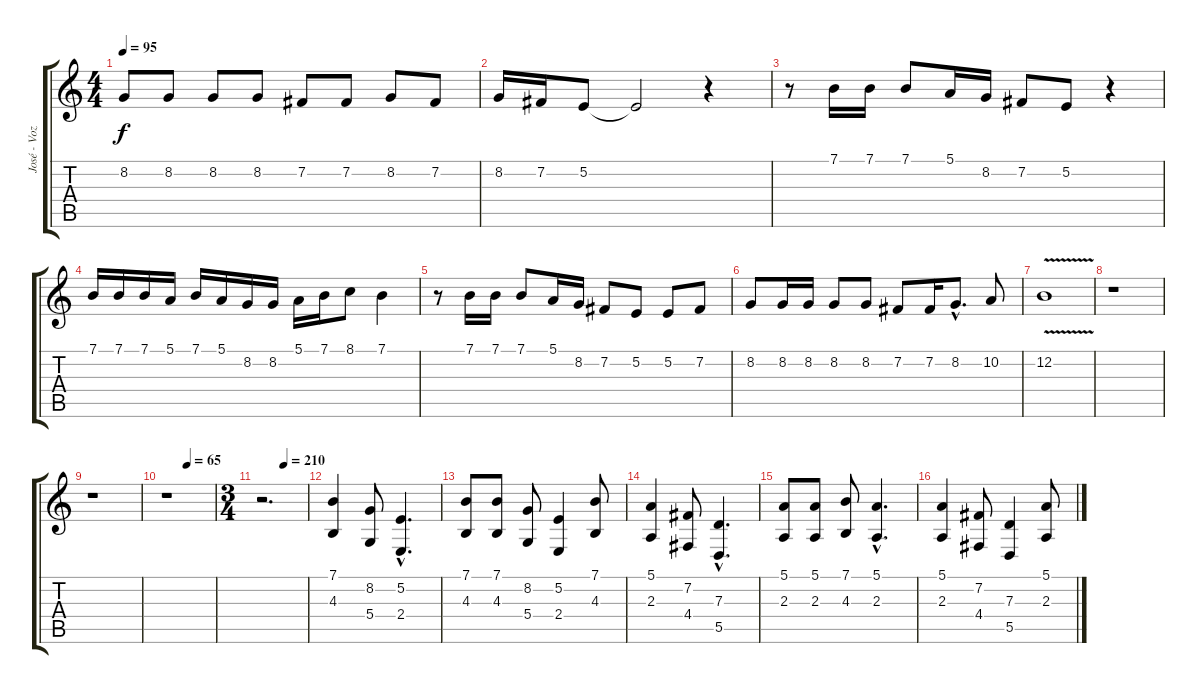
\track ("José - Voz" "José - Voz") {instrument lead2sawtooth}
\staff {score tabs}
\tuning (E4 B3 G3 D3 A2 E2) {hide}
\ts (4 4)
\tempo 95
\clef g2
\ks c
8.2.8{dy f} 8.2.8 8.2.8 8.2.8 7.2.8 7.2.8 8.2.8 7.2.8 |
8.2.16 7.2.16 5.2.8 5.2{t}.2 r.4 |
r.8 7.1.16 7.1.16 7.1.8 5.1.16 8.2.16 7.2.8 5.2.8 r.4 |
7.1.16 7.1.16 7.1.16 5.1.16 7.1.16 5.1.16 8.2.16 8.2.16 5.1.16 7.1.16 8.1.8 7.1.4 |
r.8 7.1.16 7.1.16 7.1.8 5.1.16 8.2.16 7.2.8 5.2.8 5.2.8 7.2.8 |
8.2.8 8.2.16 8.2.16 8.2.8 8.2.8 7.2.8 7.2.16 8.2{hac}.8{d} 10.2.8 |
12.2{v}.1 |
r.1 |
r.1 |
\tempo (65 0.4375)
r.1 |
\ts (3 4)
\tempo (210 0.5)
r.2{d} |
(7.1 4.3).4{volume 12} (8.2 5.4).8 (5.2{hac} 2.4{hac}).4{d} |
(7.1 4.3).8 (7.1 4.3).8 (8.2 5.4).8 (5.2 2.4).4 (7.1 4.3).8 |
(5.1 2.3).4 (7.2 4.4).8 (7.3{hac} 5.5{hac}).4{d} |
(5.1 2.3).8 (5.1 2.3).8 (7.1 4.3).8 (5.1{hac} 2.3{hac}).4{d} |
(5.1 2.3).4 (7.2 4.4).8 (7.3 5.5).4 (5.1 2.3).8
